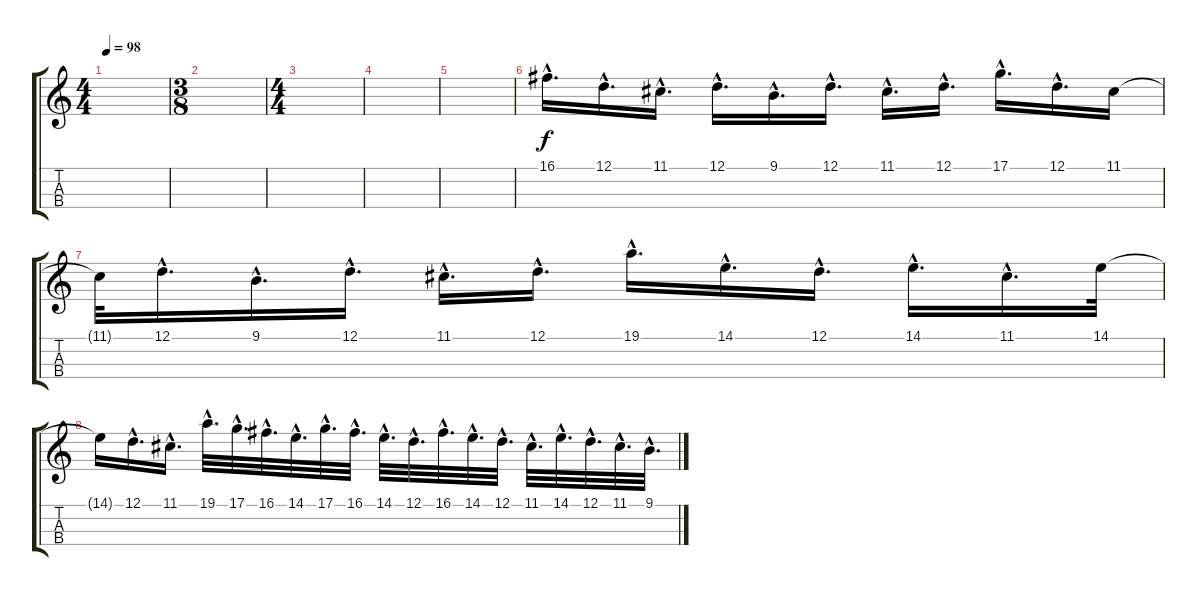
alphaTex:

\track "" {instrument violin}
\staff {score tabs}
\tuning (D4 A3 E3 B2) {hide}
\ts (4 4)
\tempo 98
\clef g2
\ks c
|
\ts (3 8)
|
\ts (4 4)
|
|
|
16.1{hac}.16{d} 12.1{hac}.16{d} 11.1{hac}.16{d} 12.1{hac}.16{d} 9.1{hac}.16{d} 12.1{hac}.16{d} 11.1{hac}.16{d} 12.1{hac}.16{d} 17.1{hac}.16{d} 12.1{hac}.16{d} 11.1.16 |
11.1{t}.32 12.1{hac}.16{d} 9.1{hac}.16{d} 12.1{hac}.16{d} 11.1{hac}.16{d} 12.1{hac}.16{d} 19.1{hac}.16{d} 14.1{hac}.16{d} 12.1{hac}.16{d} 14.1{hac}.16{d} 11.1{hac}.16{d} 14.1.32 |
14.1{t}.16 12.1{hac}.16{d} 11.1{hac}.16{d} 19.1{hac}.32{d} 17.1{hac}.32{d} 16.1{hac}.32{d} 14.1{hac}.32{d} 17.1{hac}.32{d} 16.1{hac}.32{d} 14.1{hac}.32{d} 12.1{hac}.32{d} 16.1{hac}.32{d} 14.1{hac}.32{d} 12.1{hac}.32{d} 11.1{hac}.32{d} 14.1{hac}.32{d} 12.1{hac}.32{d} 11.1{hac}.32{d} 9.1{hac}.32{d}
